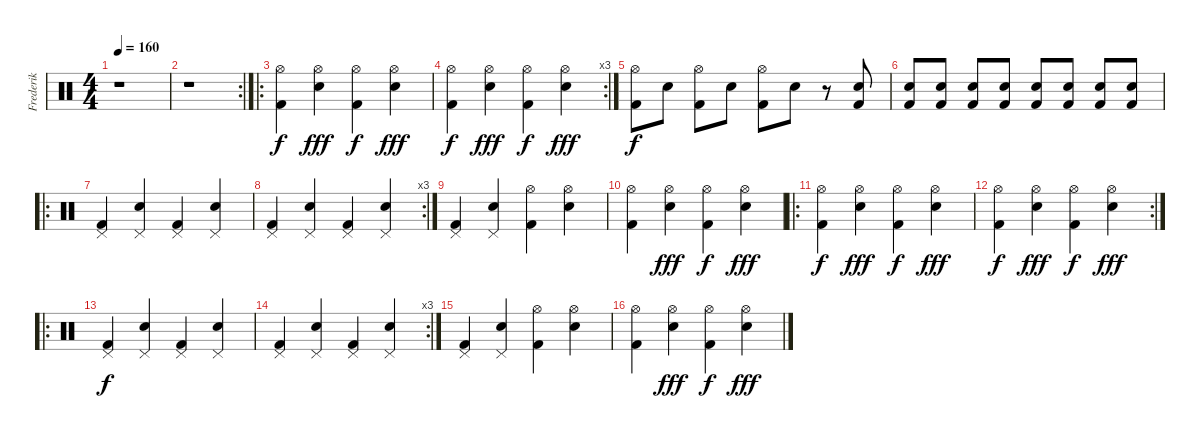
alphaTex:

\track ("Frederik" "Frederik") {instrument percussion}
\staff {score}
\articulation defaults
\ts (4 4)
\tempo 160
\clef neutral
\ks c
r.1{dy f} |
\rc 2
r.1 |
\ro
("Kick (hit) 2" "Hi-Hat (open)").4 ("Electric Snare (hit)" "Hi-Hat (open)").4{dy fff} ("Kick (hit) 2" "Hi-Hat (open)").4{dy f} ("Electric Snare (hit)" "Hi-Hat (open)").4{dy fff} |
\rc 3
("Kick (hit) 2" "Hi-Hat (open)").4{dy f} ("Electric Snare (hit)" "Hi-Hat (open)").4{dy fff} ("Kick (hit) 2" "Hi-Hat (open)").4{dy f} ("Electric Snare (hit)" "Hi-Hat (open)").4{dy fff} |
("Hi-Hat (open)" "Kick (hit) 2").8{dy f} "Electric Snare (hit)".8 ("Hi-Hat (open)" "Kick (hit) 2").8 "Electric Snare (hit)".8 ("Hi-Hat (open)" "Kick (hit) 2").8 "Electric Snare (hit)".8 r.8 ("Electric Snare (hit)" "Kick (hit) 2").8 |
("Electric Snare (hit)" "Kick (hit) 2").8 ("Electric Snare (hit)" "Kick (hit) 2").8 ("Electric Snare (hit)" "Kick (hit) 2").8 ("Electric Snare (hit)" "Kick (hit) 2").8 ("Electric Snare (hit)" "Kick (hit) 2").8 ("Electric Snare (hit)" "Kick (hit) 2").8 ("Electric Snare (hit)" "Kick (hit) 2").8 ("Electric Snare (hit)" "Kick (hit) 2").8 |
\ro
("Kick (hit) 2" "Pedal Hi-Hat (hit)").4 ("Electric Snare (hit)" "Pedal Hi-Hat (hit)").4 ("Kick (hit) 2" "Pedal Hi-Hat (hit)").4 ("Electric Snare (hit)" "Pedal Hi-Hat (hit)").4 |
\rc 3
("Kick (hit) 2" "Pedal Hi-Hat (hit)").4 ("Electric Snare (hit)" "Pedal Hi-Hat (hit)").4 ("Kick (hit) 2" "Pedal Hi-Hat (hit)").4 ("Electric Snare (hit)" "Pedal Hi-Hat (hit)").4 |
("Kick (hit) 2" "Pedal Hi-Hat (hit)").4 ("Electric Snare (hit)" "Pedal Hi-Hat (hit)").4 ("Kick (hit) 2" "Hi-Hat (open)").4 ("Electric Snare (hit)" "Hi-Hat (open)").4 |
("Kick (hit) 2" "Hi-Hat (open)").4 ("Electric Snare (hit)" "Hi-Hat (open)").4{dy fff} ("Kick (hit) 2" "Hi-Hat (open)").4{dy f} ("Electric Snare (hit)" "Hi-Hat (open)").4{dy fff} |
\ro
("Kick (hit) 2" "Hi-Hat (open)").4{dy f} ("Electric Snare (hit)" "Hi-Hat (open)").4{dy fff} ("Kick (hit) 2" "Hi-Hat (open)").4{dy f} ("Electric Snare (hit)" "Hi-Hat (open)").4{dy fff} |
\rc 2
("Kick (hit) 2" "Hi-Hat (open)").4{dy f} ("Electric Snare (hit)" "Hi-Hat (open)").4{dy fff} ("Kick (hit) 2" "Hi-Hat (open)").4{dy f} ("Electric Snare (hit)" "Hi-Hat (open)").4{dy fff} |
\ro
("Kick (hit) 2" "Pedal Hi-Hat (hit)").4{dy f} ("Electric Snare (hit)" "Pedal Hi-Hat (hit)").4 ("Kick (hit) 2" "Pedal Hi-Hat (hit)").4 ("Electric Snare (hit)" "Pedal Hi-Hat (hit)").4 |
\rc 3
("Kick (hit) 2" "Pedal Hi-Hat (hit)").4 ("Electric Snare (hit)" "Pedal Hi-Hat (hit)").4 ("Kick (hit) 2" "Pedal Hi-Hat (hit)").4 ("Electric Snare (hit)" "Pedal Hi-Hat (hit)").4 |
("Kick (hit) 2" "Pedal Hi-Hat (hit)").4 ("Electric Snare (hit)" "Pedal Hi-Hat (hit)").4 ("Kick (hit) 2" "Hi-Hat (open)").4 ("Electric Snare (hit)" "Hi-Hat (open)").4 |
("Kick (hit) 2" "Hi-Hat (open)").4 ("Electric Snare (hit)" "Hi-Hat (open)").4{dy fff} ("Kick (hit) 2" "Hi-Hat (open)").4{dy f} ("Electric Snare (hit)" "Hi-Hat (open)").4{dy fff}
